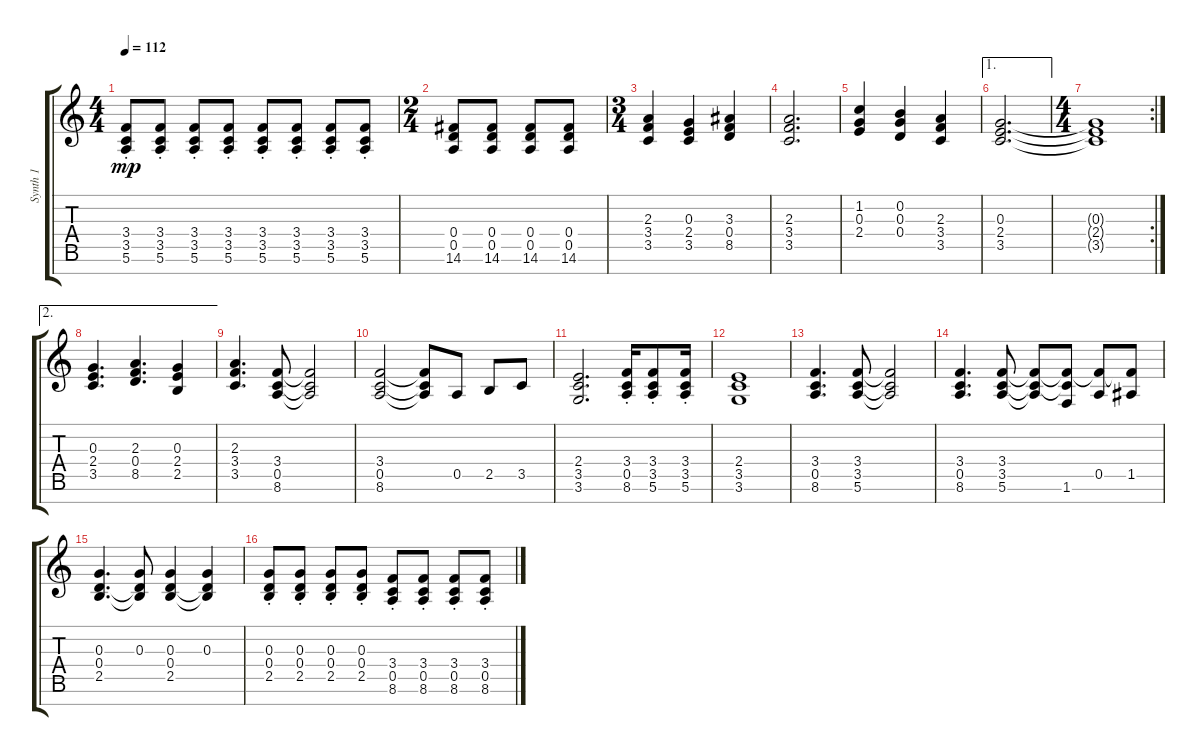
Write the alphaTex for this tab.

\track ("Synth 1" "Synth 1") {instrument acousticgrandpiano}
\staff {score tabs}
\tuning (E5 B4 G4 D4 A3 E3 B2) {hide}
\ts (4 4)
\tempo 112
\clef g2
\ks c
(3.4{st} 3.5{st} 5.6{st}).8{dy mp} (3.4{st} 3.5{st} 5.6{st}).8 (3.4{st} 3.5{st} 5.6{st}).8 (3.4{st} 3.5{st} 5.6{st}).8 (3.4{st} 3.5{st} 5.6{st}).8 (3.4{st} 3.5{st} 5.6{st}).8 (3.4{st} 3.5{st} 5.6{st}).8 (3.4{st} 3.5{st} 5.6{st}).8 |
\ts (2 4)
(0.4 0.5 14.6).8 (0.4 0.5 14.6).8 (0.4 0.5 14.6).8 (0.4 0.5 14.6).8 |
\ts (3 4)
(2.3 3.4 3.5).4 (0.3 2.4 3.5).4 (3.3 0.4 8.5).4 |
(2.3 3.4 3.5).2{d} |
(1.2 0.3 2.4).4 (0.2 0.3 0.4).4 (2.3 3.4 3.5).4 |
\ae 1
(0.3 2.4 3.5).2{d} |
\rc 2
\ts (4 4)
(0.3{t} 2.4{t} 3.5{t}).1 |
\ae 2
(0.3 2.4 3.5).4{d} (2.3 0.4 8.5).4{d} (0.3 2.4 2.5).4 |
(2.3 3.4 3.5).4{d} (3.4 0.5 8.6).8 (3.4{t} 0.5{t} 8.6{t}).2 |
(3.4 0.5 8.6).2 (3.4{t} 0.5{t} 8.6{t}).8 0.5.8 2.5.8 3.5.8 |
(2.4 3.5 3.6).2{d} (3.4{st} 0.5{st} 8.6{st}).16 (3.4{st} 3.5{st} 5.6{st}).8 (3.4{st} 3.5{st} 5.6{st}).16 |
(2.4 3.5 3.6).1 |
(3.4 0.5 8.6).4{d} (3.4 3.5 5.6).8 (3.4{t} 3.5{t} 5.6{t}).2 |
(3.4 0.5 8.6).4{d} (3.4 3.5 5.6).8 (3.4{t} 3.5{t} 5.6{t}).8 (3.4{t} 3.5{t} 1.6).8 (3.4{t} 0.5).8 (3.4{t} 1.5).8 |
(0.3 0.4 2.5).4{d} (0.3 0.4{t} 2.5{t}).8 (0.3 0.4 2.5).4 (0.3 0.4{t} 2.5{t}).4 |
(0.3{st} 0.4{st} 2.5{st}).8 (0.3{st} 0.4{st} 2.5{st}).8 (0.3{st} 0.4{st} 2.5{st}).8 (0.3{st} 0.4{st} 2.5{st}).8 (3.4{st} 0.5{st} 8.6{st}).8 (3.4{st} 0.5{st} 8.6{st}).8 (3.4{st} 0.5{st} 8.6{st}).8 (3.4{st} 0.5{st} 8.6{st}).8
